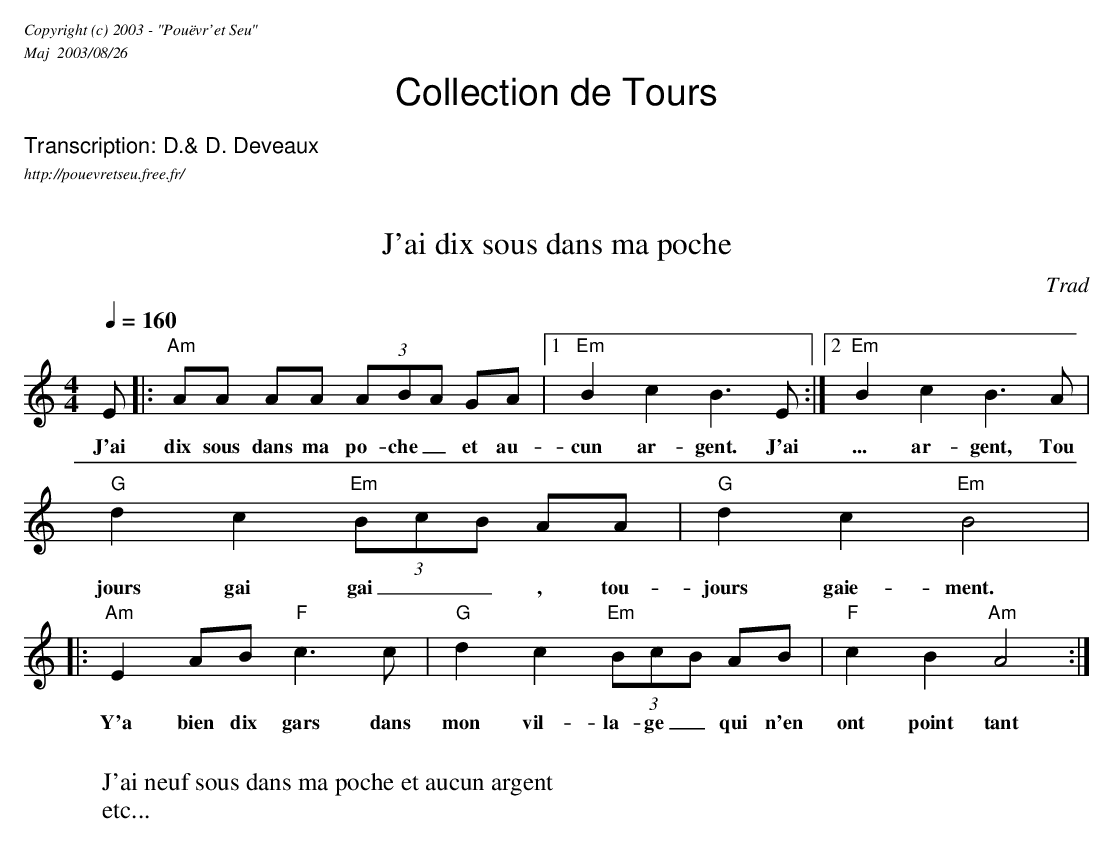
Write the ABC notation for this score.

X:1
T: J'ai dix sous dans ma poche
C: Trad
L: 1/8
M: 4/4
Q: 1/4=160
K: C
 E |: "Am" AA AA (3ABA GA |1 "Em" B2 c2 B3 E :|2 "Em" B2 c2 B3 A |
w:J'ai dix sous dans ma po-che_ et au-cun ar-gent. J'ai ... ar-gent, Tou
 "G" d2 c2 "Em" (3BcB AA | "G" d2 c2 "Em"B4 |
w:jours gai gai__, tou-jours gaie-ment.
|: "Am" E2 AB "F" c3 c | "G" d2 c2 "Em"(3BcB AB | "F"c2 B2 "Am" A4 :|
w:Y'a bien dix gars dans mon vil-la-ge_ qui n'en ont point tant
W:
W:J'ai neuf sous dans ma poche et aucun argent
W: etc...
